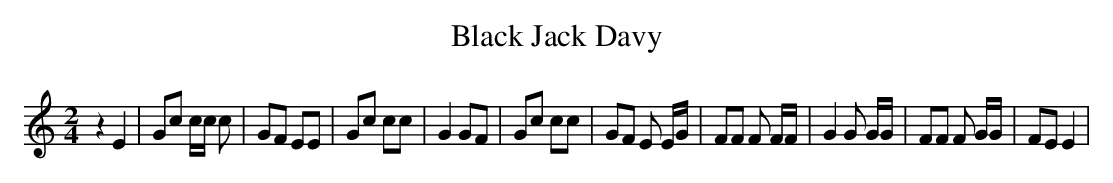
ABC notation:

X:1
T:Black Jack Davy
M:2/4
L:1/8
K:C
 z2 E2| Gc c/2c/2 c| GF EE| Gc cc| G2 GF| Gc cc| GF E E/2G/2| FF F F/2F/2|\
 G2 G G/2G/2| FF F G/2G/2| FE E2|
